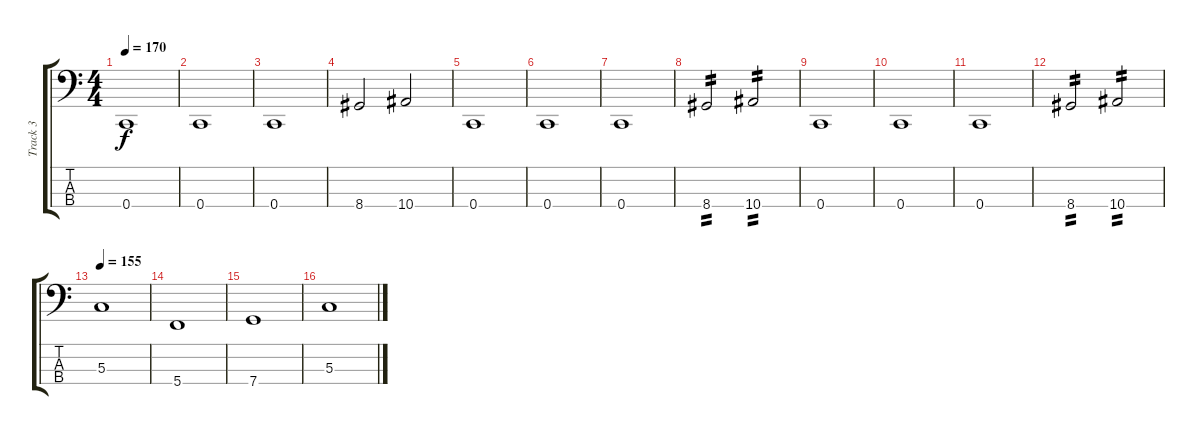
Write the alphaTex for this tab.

\track ("Track 3" "Track 3") {instrument electricbasspick}
\staff {score tabs}
\tuning (F2 C2 G1 C1) {hide}
\ts (4 4)
\tempo 170
\clef f4
\ks c
0.4.1{dy f} |
0.4.1 |
0.4.1 |
8.4.2 10.4.2 |
0.4.1 |
0.4.1 |
0.4.1 |
8.4.2{tp 2} 10.4.2{tp 2} |
0.4.1 |
0.4.1 |
0.4.1 |
8.4.2{tp 2} 10.4.2{tp 2} |
\tempo 155
5.3.1 |
5.4.1 |
7.4.1 |
5.3.1
